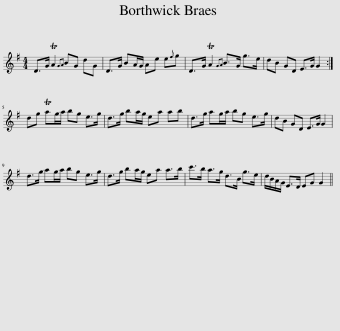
X:1
L:1/8
M:4/4
I:linebreak $
K:G
V:1 treble
V:1
 D>G TA2{GA} BG dG | D>G BA/G/ Ae e{f}g | D>G TA2{GA} B>G g>e | dB GD E>G G2 :|$ dg Tag/a/ bg e>g | %5
 d>g ba/g/ ea ab | d>g ag/a/ bg e>g | dB GD E>G G2 |$ d>g ag/a/ bg e>g | d>g ba/g/ ea a>b | %10
 c'>b a>g d>B g>e | d/B/A/G/ E>D EG G2 || %12
